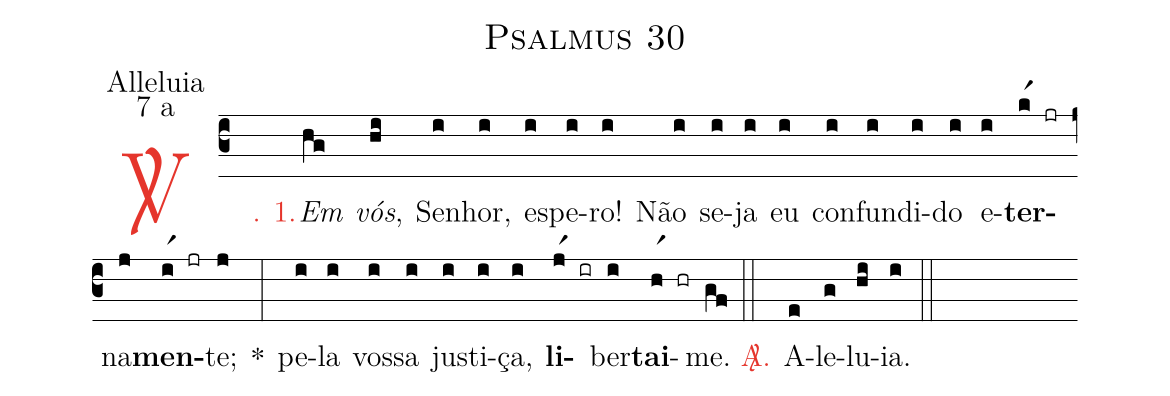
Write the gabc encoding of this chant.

name: Psalmus 30;
office-part: Alleluia;
mode: 7;
mode-differentia: a;
%%
(c3)

<c><sp>V/</sp>. 1.</c>() <i>Em</i>(hg) <i>vós</i>,(hi) Se(i)nhor,(i) es(i)pe(i)ro!(i) Não(i) se(i)ja(i) eu(i) con(i)fun(i)di(i)do(i) e(i)<b>ter</b>(kr1 jr)na(j)<b>men</b>(ir1 jr)te;(j) *(:) pe(i)la(i) vos(i)sa(i) jus(i)ti(i)ça,(i) <b>li</b>(jr1 ir)ber(i)<b>tai</b>-(hr1 hr)me.(gf)

(::)

<nlba><c><sp>A/</sp>.</c>() A</nlba>(e)le(g)lu(hi)ia.(i)

(::)
